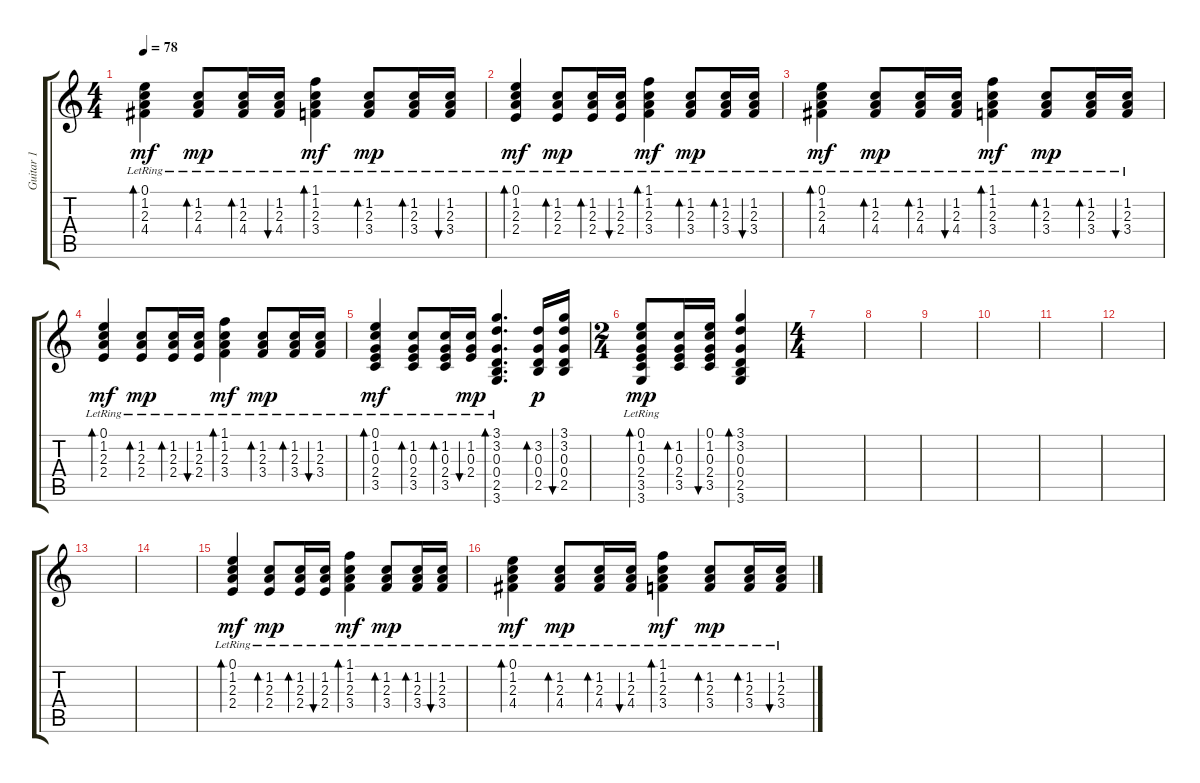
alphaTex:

\track ("Guitar 1" "Guitar 1") {instrument acousticguitarsteel}
\staff {score tabs}
\tuning (E4 B3 G3 D3 A2 E2) {hide}
\ts (4 4)
\tempo 78
\clef g2
\ks c
(0.1{lr} 1.2{lr} 2.3{lr} 4.4{lr}).4{bd 30 dy mf} (1.2{lr} 2.3{lr} 4.4{lr}).8{bd 30 dy mp} (1.2{lr} 2.3{lr} 4.4{lr}).16{bd 30} (1.2{lr} 2.3{lr} 4.4{lr}).16{bu 30} (1.1{lr} 1.2{lr} 2.3{lr} 3.4{lr}).4{bd 30 dy mf} (1.2{lr} 2.3{lr} 3.4{lr}).8{bd 30 dy mp} (1.2{lr} 2.3{lr} 3.4{lr}).16{bd 30} (1.2{lr} 2.3{lr} 3.4{lr}).16{bu 30} |
(0.1{lr} 1.2{lr} 2.3{lr} 2.4{lr}).4{bd 30 dy mf} (1.2{lr} 2.3{lr} 2.4{lr}).8{bd 30 dy mp} (1.2{lr} 2.3{lr} 2.4{lr}).16{bd 30} (1.2{lr} 2.3{lr} 2.4{lr}).16{bu 30} (1.1{lr} 1.2{lr} 2.3{lr} 3.4{lr}).4{bd 30 dy mf} (1.2{lr} 2.3{lr} 3.4{lr}).8{bd 30 dy mp} (1.2{lr} 2.3{lr} 3.4{lr}).16{bd 30} (1.2{lr} 2.3{lr} 3.4{lr}).16{bu 30} |
(0.1{lr} 1.2{lr} 2.3{lr} 4.4{lr}).4{bd 30 dy mf} (1.2{lr} 2.3{lr} 4.4{lr}).8{bd 30 dy mp} (1.2{lr} 2.3{lr} 4.4{lr}).16{bd 30} (1.2{lr} 2.3{lr} 4.4{lr}).16{bu 30} (1.1{lr} 1.2{lr} 2.3{lr} 3.4{lr}).4{bd 30 dy mf} (1.2{lr} 2.3{lr} 3.4{lr}).8{bd 30 dy mp} (1.2{lr} 2.3{lr} 3.4{lr}).16{bd 30} (1.2{lr} 2.3{lr} 3.4{lr}).16{bu 30} |
(0.1{lr} 1.2{lr} 2.3{lr} 2.4{lr}).4{bd 30 dy mf} (1.2{lr} 2.3{lr} 2.4{lr}).8{bd 30 dy mp} (1.2{lr} 2.3{lr} 2.4{lr}).16{bd 30} (1.2{lr} 2.3{lr} 2.4{lr}).16{bu 30} (1.1{lr} 1.2{lr} 2.3{lr} 3.4{lr}).4{bd 30 dy mf} (1.2{lr} 2.3{lr} 3.4{lr}).8{bd 30 dy mp} (1.2{lr} 2.3{lr} 3.4{lr}).16{bd 30} (1.2{lr} 2.3{lr} 3.4{lr}).16{bu 30} |
(0.1{lr} 1.2{lr} 0.3{lr} 2.4{lr} 3.5).4{bd 30 dy mf} (1.2{lr} 0.3{lr} 2.4{lr} 3.5).8{bd 30} (1.2{lr} 0.3{lr} 2.4{lr} 3.5).16{bd 30} (1.2{lr} 0.3{lr} 2.4{lr}).16{bu 30 dy mp} (3.1{lr} 3.2{lr} 0.3{lr} 0.4{lr} 2.5 3.6).4{d bd 30} (3.2 0.3 0.4 2.5).16{bd 30 dy p} (3.1 3.2 0.3 0.4 2.5).16{bu 30} |
\ts (2 4)
(0.1{lr} 1.2{lr} 0.3{lr} 2.4{lr} 3.5 3.6).8{bd 30 dy mp} (1.2 0.3 2.4 3.5).16{bd 30} (0.1 1.2 0.3 2.4 3.5).16{bu 30} (3.1 3.2 0.3 0.4 2.5 3.6).4{bd 30} |
\ts (4 4)
|
|
|
|
|
|
|
|
(0.1{lr} 1.2{lr} 2.3{lr} 2.4{lr}).4{bd 30 dy mf} (1.2{lr} 2.3{lr} 2.4{lr}).8{bd 30 dy mp} (1.2{lr} 2.3{lr} 2.4{lr}).16{bd 30} (1.2{lr} 2.3{lr} 2.4{lr}).16{bu 30} (1.1{lr} 1.2{lr} 2.3{lr} 3.4{lr}).4{bd 30 dy mf} (1.2{lr} 2.3{lr} 3.4{lr}).8{bd 30 dy mp} (1.2{lr} 2.3{lr} 3.4{lr}).16{bd 30} (1.2{lr} 2.3{lr} 3.4{lr}).16{bu 30} |
(0.1{lr} 1.2{lr} 2.3{lr} 4.4{lr}).4{bd 30 dy mf} (1.2{lr} 2.3{lr} 4.4{lr}).8{bd 30 dy mp} (1.2{lr} 2.3{lr} 4.4{lr}).16{bd 30} (1.2{lr} 2.3{lr} 4.4{lr}).16{bu 30} (1.1{lr} 1.2{lr} 2.3{lr} 3.4{lr}).4{bd 30 dy mf} (1.2{lr} 2.3{lr} 3.4{lr}).8{bd 30 dy mp} (1.2{lr} 2.3{lr} 3.4{lr}).16{bd 30} (1.2{lr} 2.3{lr} 3.4{lr}).16{bu 30}
